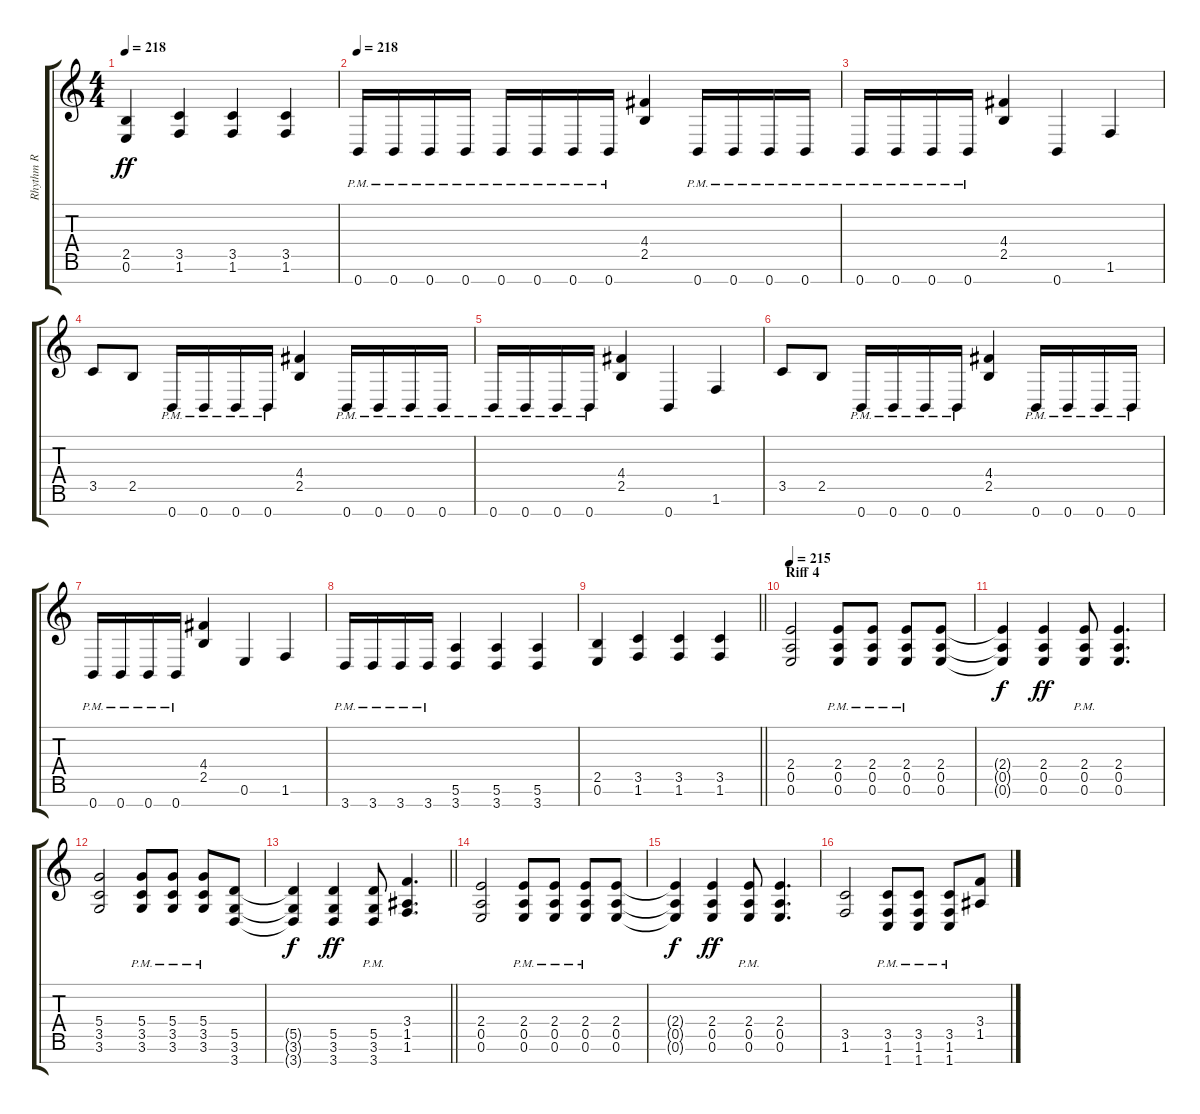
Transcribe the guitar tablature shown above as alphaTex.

\track ("Rhythm R" "Rhythm R") {instrument overdrivenguitar}
\staff {score tabs}
\tuning (E4 B3 G3 D3 A2 E2 B1) {hide}
\ts (4 4)
\tempo 218
\clef g2
\ks c
(2.5 0.6).4{dy ff} (3.5 1.6).4 (3.5 1.6).4 (3.5 1.6).4 |
\tempo 218
0.7{pm}.16 0.7{pm}.16 0.7{pm}.16 0.7{pm}.16 0.7{pm}.16 0.7{pm}.16 0.7{pm}.16 0.7{pm}.16 (4.4 2.5).4 0.7{pm}.16 0.7{pm}.16 0.7{pm}.16 0.7{pm}.16 |
0.7{pm}.16 0.7{pm}.16 0.7{pm}.16 0.7{pm}.16 (4.4 2.5).4 0.7.4 1.6.4 |
3.5.8 2.5.8 0.7{pm}.16 0.7{pm}.16 0.7{pm}.16 0.7{pm}.16 (4.4 2.5).4 0.7{pm}.16 0.7{pm}.16 0.7{pm}.16 0.7{pm}.16 |
0.7{pm}.16 0.7{pm}.16 0.7{pm}.16 0.7{pm}.16 (4.4 2.5).4 0.7.4 1.6.4 |
3.5.8 2.5.8 0.7{pm}.16 0.7{pm}.16 0.7{pm}.16 0.7{pm}.16 (4.4 2.5).4 0.7{pm}.16 0.7{pm}.16 0.7{pm}.16 0.7{pm}.16 |
0.7{pm}.16 0.7{pm}.16 0.7{pm}.16 0.7{pm}.16 (4.4 2.5).4 0.6.4 1.6.4 |
3.7{pm}.16 3.7{pm}.16 3.7{pm}.16 3.7{pm}.16 (5.6 3.7).4 (5.6 3.7).4 (5.6 3.7).4 |
\barLineRight lightlight
(2.5 0.6).4 (3.5 1.6).4 (3.5 1.6).4 (3.5 1.6).4 |
\section ("" "Riff 4")
\tempo 215
(2.4 0.5 0.6).2 (2.4{pm} 0.5{pm} 0.6{pm}).8 (2.4{pm} 0.5{pm} 0.6{pm}).8 (2.4{pm} 0.5{pm} 0.6{pm}).8 (2.4 0.5 0.6).8 |
(2.4{t} 0.5{t} 0.6{t}).4{dy f} (2.4 0.5 0.6).4{dy ff} (2.4{pm} 0.5{pm} 0.6{pm}).8 (2.4 0.5 0.6).4{d} |
(5.4 3.5 3.6).2 (5.4{pm} 3.5{pm} 3.6{pm}).8 (5.4{pm} 3.5{pm} 3.6{pm}).8 (5.4{pm} 3.5{pm} 3.6{pm}).8 (5.5 3.6 3.7).8 |
\barLineRight lightlight
(5.5{t} 3.6{t} 3.7{t}).4{dy f} (5.5 3.6 3.7).4{dy ff} (5.5{pm} 3.6{pm} 3.7{pm}).8 (3.4 1.5 1.6).4{d} |
(2.4 0.5 0.6).2 (2.4{pm} 0.5{pm} 0.6{pm}).8 (2.4{pm} 0.5{pm} 0.6{pm}).8 (2.4{pm} 0.5{pm} 0.6{pm}).8 (2.4 0.5 0.6).8 |
(2.4{t} 0.5{t} 0.6{t}).4{dy f} (2.4 0.5 0.6).4{dy ff} (2.4{pm} 0.5{pm} 0.6{pm}).8 (2.4 0.5 0.6).4{d} |
(3.5 1.6).2 (3.5{pm} 1.6{pm} 1.7{pm}).8 (3.5{pm} 1.6{pm} 1.7{pm}).8 (3.5{pm} 1.6{pm} 1.7{pm}).8 (3.4 1.5).8
